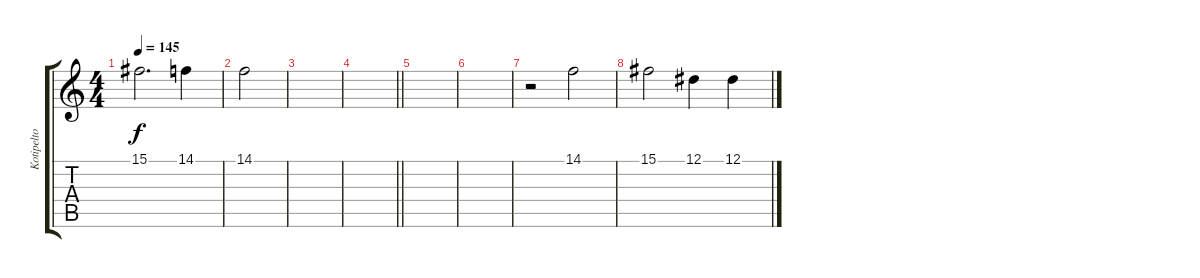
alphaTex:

\track ("Kotipelto" "Kotipelto") {instrument lead6voice}
\staff {score tabs}
\tuning (Eb4 Bb3 Gb3 Db3 Ab2 Eb2) {hide}
\ts (4 4)
\tempo 145
\clef g2
\ks c
15.1.2{d dy f} 14.1.4 |
14.1.2 |
|
\barLineRight lightlight
|
|
|
r.2 14.1.2 |
15.1.2 12.1.4 12.1.4
